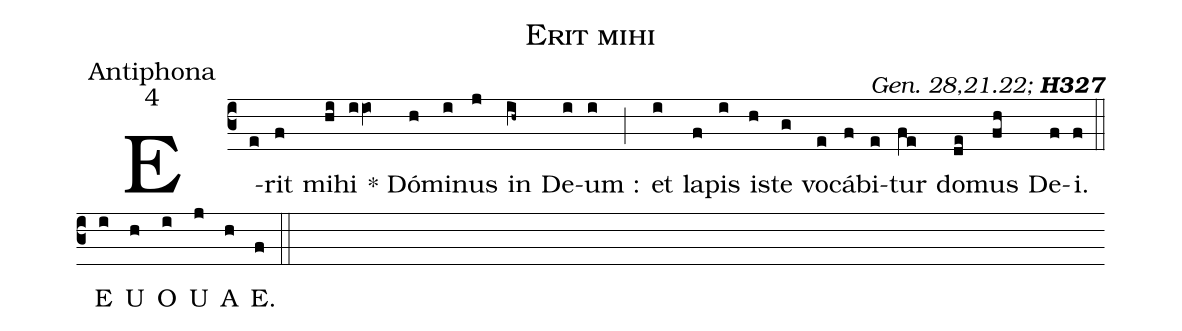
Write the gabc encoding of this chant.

name:Erit mihi;
office-part:Antiphona;
mode:4;
commentary:{\itshape\mdseries Gen.\ 28,21.22;\/}  {\bfseries H327};
%%
(c3)E(e)rit(f) mi(hi)hi(iiO) * Dó(h)mi(i)nus(j) in(ih~) De(i)um :(i) (;) et(i) la(f)pis(i) is(h)te(g) vo(e)cá(f)bi(e)tur(fe) do(de)mus(fh) De(f)i.(f) (::)
<eu> E(i) U(h) O(i) U(j) A(h) E.(f) </eu> (::)
